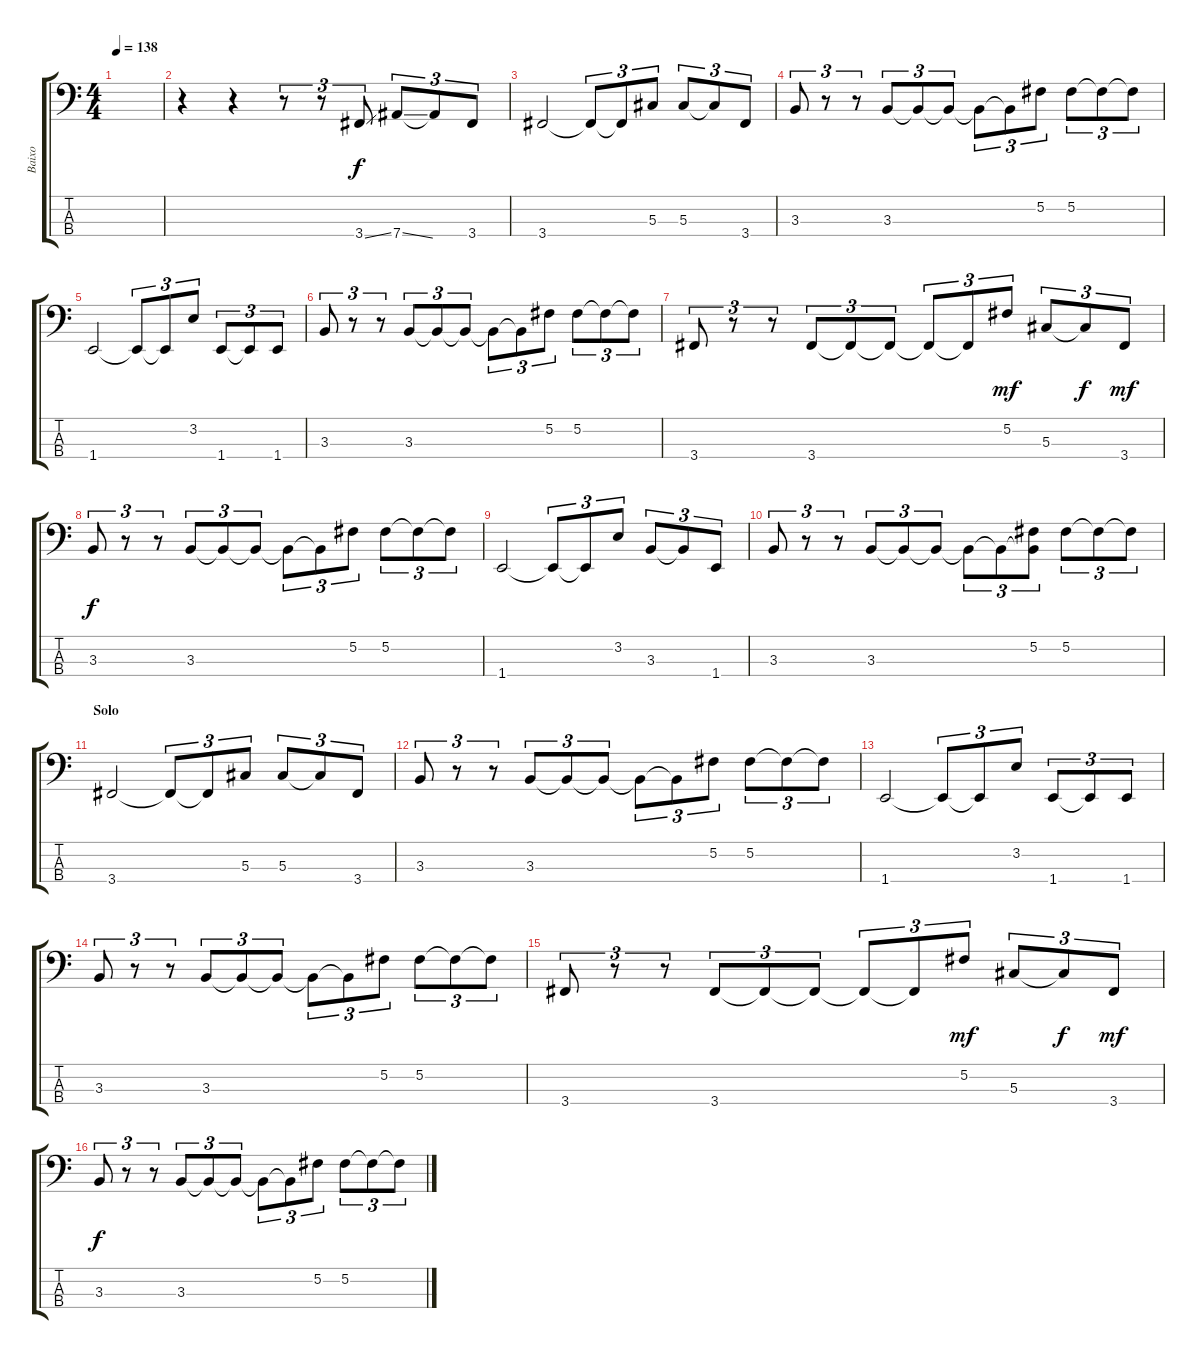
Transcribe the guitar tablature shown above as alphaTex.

\track ("Baixo" "Baixo") {instrument acousticbass}
\staff {score tabs}
\tuning (Gb2 Db2 Ab1 Eb1) {hide}
\ts (4 4)
\tempo 138
\clef f4
\ks c
|
r.4 r.4 r.8{tu (3 2)} r.8{tu (3 2)} 3.4{ss}.8{tu (3 2)} 7.4{ss}.8{tu (3 2)} 7.4{t}.8{tu (3 2)} 3.4.8{tu (3 2)} |
3.4.2 3.4{t}.8{tu (3 2)} 3.4{t}.8{tu (3 2)} 5.3.8{tu (3 2)} 5.3.8{tu (3 2)} 5.3{t}.8{tu (3 2)} 3.4.8{tu (3 2)} |
3.3.8{tu (3 2)} r.8{tu (3 2)} r.8{tu (3 2)} 3.3.8{tu (3 2)} 3.3{t}.8{tu (3 2)} 3.3{t}.8{tu (3 2)} 3.3{t}.8{tu (3 2)} 3.3{t}.8{tu (3 2)} 5.2.8{tu (3 2)} 5.2.8{tu (3 2)} 5.2{t}.8{tu (3 2)} 5.2{t}.8{tu (3 2)} |
1.4.2 1.4{t}.8{tu (3 2)} 1.4{t}.8{tu (3 2)} 3.2.8{tu (3 2)} 1.4.8{tu (3 2)} 1.4{t}.8{tu (3 2)} 1.4.8{tu (3 2)} |
3.3.8{tu (3 2)} r.8{tu (3 2)} r.8{tu (3 2)} 3.3.8{tu (3 2)} 3.3{t}.8{tu (3 2)} 3.3{t}.8{tu (3 2)} 3.3{t}.8{tu (3 2)} 3.3{t}.8{tu (3 2)} 5.2.8{tu (3 2)} 5.2.8{tu (3 2)} 5.2{t}.8{tu (3 2)} 5.2{t}.8{tu (3 2)} |
3.4.8{tu (3 2)} r.8{tu (3 2)} r.8{tu (3 2)} 3.4.8{tu (3 2)} 3.4{t}.8{tu (3 2)} 3.4{t}.8{tu (3 2)} 3.4{t}.8{tu (3 2)} 3.4{t}.8{tu (3 2)} 5.2.8{tu (3 2) dy mf} 5.3.8{tu (3 2)} 5.3{t}.8{tu (3 2) dy f} 3.4.8{tu (3 2) dy mf} |
3.3.8{tu (3 2) dy f} r.8{tu (3 2)} r.8{tu (3 2)} 3.3.8{tu (3 2)} 3.3{t}.8{tu (3 2)} 3.3{t}.8{tu (3 2)} 3.3{t}.8{tu (3 2)} 3.3{t}.8{tu (3 2)} 5.2.8{tu (3 2)} 5.2.8{tu (3 2)} 5.2{t}.8{tu (3 2)} 5.2{t}.8{tu (3 2)} |
1.4.2 1.4{t}.8{tu (3 2)} 1.4{t}.8{tu (3 2)} 3.2.8{tu (3 2)} 3.3.8{tu (3 2)} 3.3{t}.8{tu (3 2)} 1.4.8{tu (3 2)} |
3.3.8{tu (3 2)} r.8{tu (3 2)} r.8{tu (3 2)} 3.3.8{tu (3 2)} 3.3{t}.8{tu (3 2)} 3.3{t}.8{tu (3 2)} 3.3{t}.8{tu (3 2)} 3.3{t}.8{tu (3 2)} (5.2 3.3{t}).8{tu (3 2)} 5.2.8{tu (3 2)} 5.2{t}.8{tu (3 2)} 5.2{t}.8{tu (3 2)} |
\section ("" "Solo")
3.4.2 3.4{t}.8{tu (3 2)} 3.4{t}.8{tu (3 2)} 5.3.8{tu (3 2)} 5.3.8{tu (3 2)} 5.3{t}.8{tu (3 2)} 3.4.8{tu (3 2)} |
3.3.8{tu (3 2)} r.8{tu (3 2)} r.8{tu (3 2)} 3.3.8{tu (3 2)} 3.3{t}.8{tu (3 2)} 3.3{t}.8{tu (3 2)} 3.3{t}.8{tu (3 2)} 3.3{t}.8{tu (3 2)} 5.2.8{tu (3 2)} 5.2.8{tu (3 2)} 5.2{t}.8{tu (3 2)} 5.2{t}.8{tu (3 2)} |
1.4.2 1.4{t}.8{tu (3 2)} 1.4{t}.8{tu (3 2)} 3.2.8{tu (3 2)} 1.4.8{tu (3 2)} 1.4{t}.8{tu (3 2)} 1.4.8{tu (3 2)} |
3.3.8{tu (3 2)} r.8{tu (3 2)} r.8{tu (3 2)} 3.3.8{tu (3 2)} 3.3{t}.8{tu (3 2)} 3.3{t}.8{tu (3 2)} 3.3{t}.8{tu (3 2)} 3.3{t}.8{tu (3 2)} 5.2.8{tu (3 2)} 5.2.8{tu (3 2)} 5.2{t}.8{tu (3 2)} 5.2{t}.8{tu (3 2)} |
3.4.8{tu (3 2)} r.8{tu (3 2)} r.8{tu (3 2)} 3.4.8{tu (3 2)} 3.4{t}.8{tu (3 2)} 3.4{t}.8{tu (3 2)} 3.4{t}.8{tu (3 2)} 3.4{t}.8{tu (3 2)} 5.2.8{tu (3 2) dy mf} 5.3.8{tu (3 2)} 5.3{t}.8{tu (3 2) dy f} 3.4.8{tu (3 2) dy mf} |
3.3.8{tu (3 2) dy f} r.8{tu (3 2)} r.8{tu (3 2)} 3.3.8{tu (3 2)} 3.3{t}.8{tu (3 2)} 3.3{t}.8{tu (3 2)} 3.3{t}.8{tu (3 2)} 3.3{t}.8{tu (3 2)} 5.2.8{tu (3 2)} 5.2.8{tu (3 2)} 5.2{t}.8{tu (3 2)} 5.2{t}.8{tu (3 2)}
